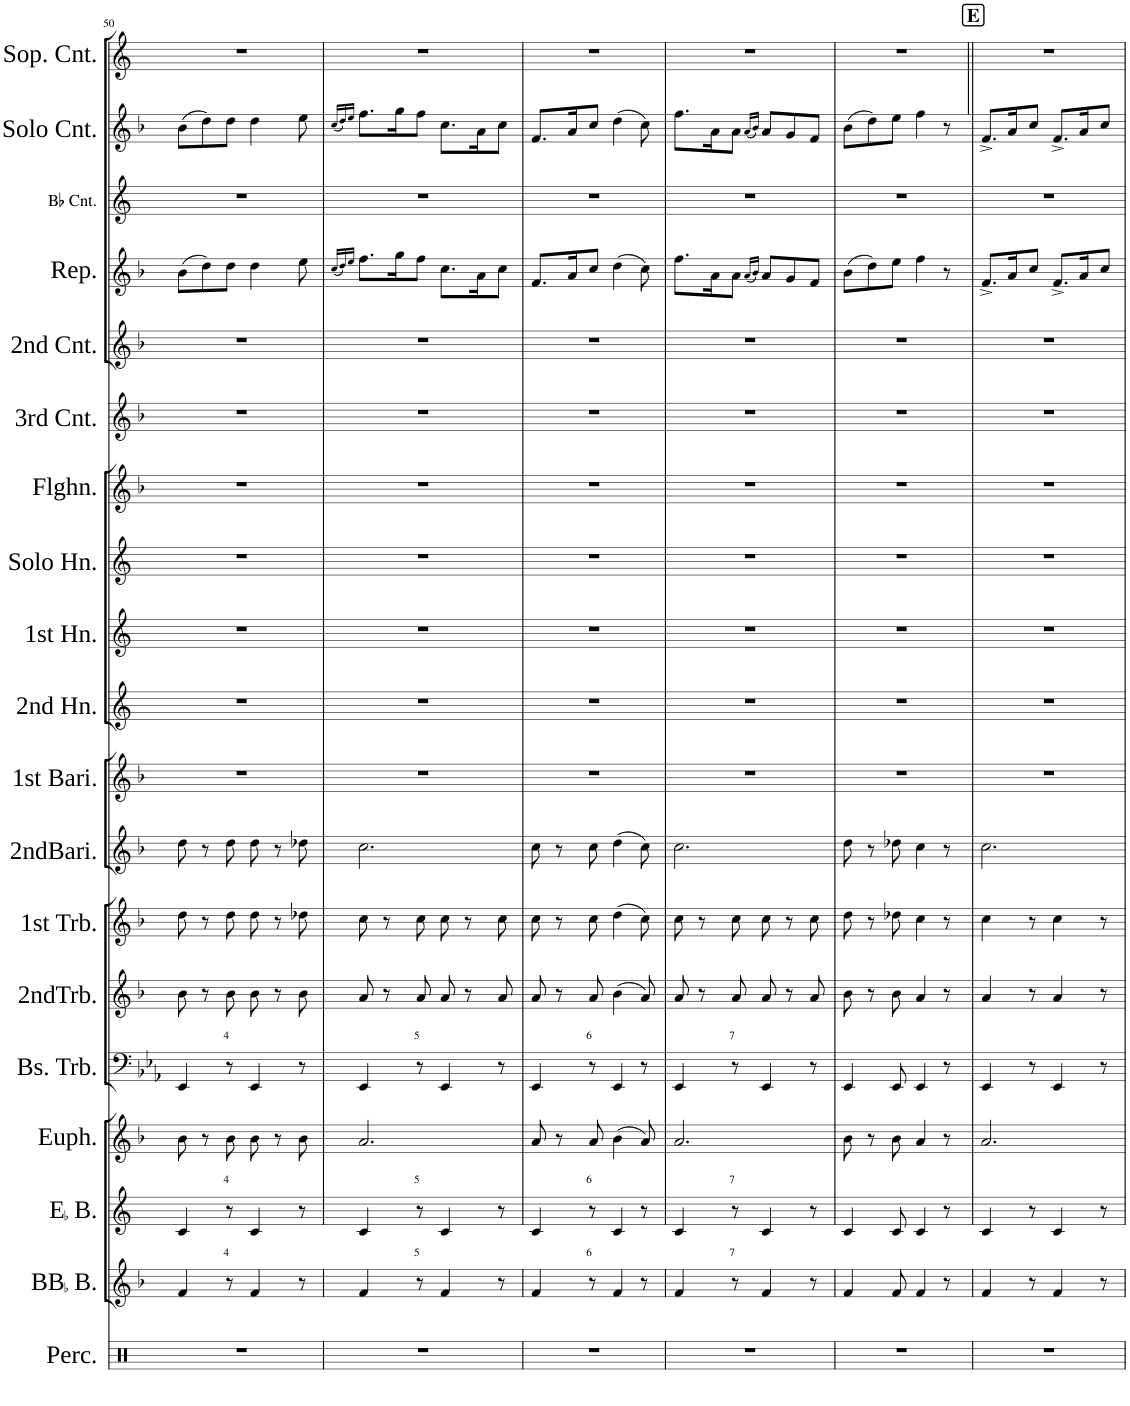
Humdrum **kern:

**kern	**kern	**kern	**kern	**kern	**kern	**kern	**kern	**kern	**kern	**kern	**kern	**kern	**kern	**kern	**kern	**kern	**kern	**kern
*part19	*part18	*part17	*part16	*part15	*part14	*part13	*part12	*part11	*part10	*part9	*part8	*part7	*part6	*part5	*part4	*part3	*part2	*part1
*staff19	*staff18	*staff17	*staff16	*staff15	*staff14	*staff13	*staff12	*staff11	*staff10	*staff9	*staff8	*staff7	*staff6	*staff5	*staff4	*staff3	*staff2	*staff1
*I"Percussion	*I"BBaccidentalFlat Bass	*I"EaccidentalFlat Bass	*I"Euphonium	*I"Bass Trombone	*I"2nd Trombone	*I"1st Trombone	*I"2nd Baritone	*I"1st Baritone	*I"2nd Horn	*I"1st Horn	*I"Solo Horn	*I"Flugel Horn	*I"3rd Cornet	*I"2nd Cornet	*I"Repiano	*I"Bb Cornet	*I"Solo Cornet	*I"Soprano Cornet
*I'Perc.	*I'BBaccidentalFlat B.	*I'EaccidentalFlat B.	*I'Euph.	*I'Bs. Trb.	*I'2ndTrb.	*I'1st Trb.	*I'2ndBari.	*I'1st Bari.	*I'2nd Hn.	*I'1st Hn.	*I'Solo Hn.	*I'Flghn.	*I'3rd Cnt.	*I'2nd Cnt.	*I'Rep.	*I'Bb Cnt.	*I'Solo Cnt.	*I'Sop. Cnt.
!!LO:PB:g=z
*clefX	*clefG2	*clefG2	*clefG2	*clefF4	*clefG2	*clefG2	*clefG2	*clefG2	*clefG2	*clefG2	*clefG2	*clefG2	*clefG2	*clefG2	*clefG2	*clefG2	*clefG2	*clefG2
*	*Trd15c26	*Trd12c21	*Trd8c14	*	*Trd8c14	*Trd8c14	*Trd8c14	*Trd8c14	*Trd5c9	*Trd5c9	*Trd5c9	*Trd1c2	*Trd1c2	*Trd1c2	*Trd1c2	*Trd1c2	*Trd1c2	*Trd-2c-3
*k[]	*k[b-]	*k[]	*k[b-]	*k[b-e-a-]	*k[b-]	*k[b-]	*k[b-]	*k[b-]	*k[]	*k[]	*k[]	*k[b-]	*k[b-]	*k[b-]	*k[b-]	*k[]	*k[b-]	*k[]
*M6/8	*M6/8	*M6/8	*M6/8	*M6/8	*M6/8	*M6/8	*M6/8	*M6/8	*M6/8	*M6/8	*M6/8	*M6/8	*M6/8	*M6/8	*M6/8	*M6/8	*M6/8	*M6/8
=50	=50	=50	=50	=50	=50	=50	=50	=50	=50	=50	=50	=50	=50	=50	=50	=50	=50	=50
2.r	4f/	4c/	8b-\	4EE-/	8b-\	8dd\	8dd\	2.r	2.r	2.r	2.r	2.r	2.r	2.r	(8b-\L	2.r	(8b-\L	2.r
.	.	.	8r	.	8r	8r	8r	.	.	.	.	.	.	.	8dd\)	.	8dd\)	.
!	!	!	!	!LO:TX:a:t=4	!	!	!	!	!	!	!	!	!	!	!	!	!	!
!	!	!LO:TX:a:t=4	!	!	!	!	!	!	!	!	!	!	!	!	!	!	!	!
!	!LO:TX:a:t=4	!	!	!	!	!	!	!	!	!	!	!	!	!	!	!	!	!
.	8r	8r	8b-\	8r	8b-\	8dd\	8dd\	.	.	.	.	.	.	.	8dd\J	.	8dd\J	.
.	4f/	4c/	8b-\	4EE-/	8b-\	8dd\	8dd\	.	.	.	.	.	.	.	4dd\	.	4dd\	.
.	.	.	8r	.	8r	8r	8r	.	.	.	.	.	.	.	.	.	.	.
.	8r	8r	8b-\	8r	8b-\	8dd-X\	8dd-X\	.	.	.	.	.	.	.	8ee\	.	8ee\	.
=51	=51	=51	=51	=51	=51	=51	=51	=51	=51	=51	=51	=51	=51	=51	=51	=51	=51	=51
.	.	.	.	.	.	.	.	.	.	.	.	.	.	.	(16qcc/LL	.	(16qcc/LL	.
.	.	.	.	.	.	.	.	.	.	.	.	.	.	.	16qdd/)	.	16qdd/)	.
.	.	.	.	.	.	.	.	.	.	.	.	.	.	.	16qee/JJ	.	16qee/JJ	.
2.r	4f/	4c/	2.a/	4EE-/	8a/	8cc\	2.cc\	2.r	2.r	2.r	2.r	2.r	2.r	2.r	8.ff\L	2.r	8.ff\L	2.r
.	.	.	.	.	8r	8r	.	.	.	.	.	.	.	.	.	.	.	.
.	.	.	.	.	.	.	.	.	.	.	.	.	.	.	16gg\K	.	16gg\K	.
!	!	!	!	!LO:TX:a:t=5	!	!	!	!	!	!	!	!	!	!	!	!	!	!
!	!	!LO:TX:a:t=5	!	!	!	!	!	!	!	!	!	!	!	!	!	!	!	!
!	!LO:TX:a:t=5	!	!	!	!	!	!	!	!	!	!	!	!	!	!	!	!	!
.	8r	8r	.	8r	8a/	8cc\	.	.	.	.	.	.	.	.	8ff\J	.	8ff\J	.
.	4f/	4c/	.	4EE-/	8a/	8cc\	.	.	.	.	.	.	.	.	8.cc\L	.	8.cc\L	.
.	.	.	.	.	8r	8r	.	.	.	.	.	.	.	.	.	.	.	.
.	.	.	.	.	.	.	.	.	.	.	.	.	.	.	16a\K	.	16a\K	.
.	8r	8r	.	8r	8a/	8cc\	.	.	.	.	.	.	.	.	8cc\J	.	8cc\J	.
=52	=52	=52	=52	=52	=52	=52	=52	=52	=52	=52	=52	=52	=52	=52	=52	=52	=52	=52
2.r	4f/	4c/	8a/	4EE-/	8a/	8cc\	8cc\	2.r	2.r	2.r	2.r	2.r	2.r	2.r	8.f/L	2.r	8.f/L	2.r
.	.	.	8r	.	8r	8r	8r	.	.	.	.	.	.	.	.	.	.	.
.	.	.	.	.	.	.	.	.	.	.	.	.	.	.	16a/K	.	16a/K	.
!	!	!	!	!LO:TX:a:t=6	!	!	!	!	!	!	!	!	!	!	!	!	!	!
!	!	!LO:TX:a:t=6	!	!	!	!	!	!	!	!	!	!	!	!	!	!	!	!
!	!LO:TX:a:t=6	!	!	!	!	!	!	!	!	!	!	!	!	!	!	!	!	!
.	8r	8r	8a/	8r	8a/	8cc\	8cc\	.	.	.	.	.	.	.	8cc/J	.	8cc/J	.
.	4f/	4c/	(4b-\	4EE-/	(4b-\	(4dd\	(4dd\	.	.	.	.	.	.	.	(4dd\	.	(4dd\	.
.	8r	8r	8a/)	8r	8a/)	8cc\)	8cc\)	.	.	.	.	.	.	.	8cc\)	.	8cc\)	.
=53	=53	=53	=53	=53	=53	=53	=53	=53	=53	=53	=53	=53	=53	=53	=53	=53	=53	=53
2.r	4f/	4c/	2.a/	4EE-/	8a/	8cc\	2.cc\	2.r	2.r	2.r	2.r	2.r	2.r	2.r	8.ff\L	2.r	8.ff\L	2.r
.	.	.	.	.	8r	8r	.	.	.	.	.	.	.	.	.	.	.	.
.	.	.	.	.	.	.	.	.	.	.	.	.	.	.	16a\K	.	16a\K	.
!	!	!	!	!LO:TX:a:t=7	!	!	!	!	!	!	!	!	!	!	!	!	!	!
!	!	!LO:TX:a:t=7	!	!	!	!	!	!	!	!	!	!	!	!	!	!	!	!
!	!LO:TX:a:t=7	!	!	!	!	!	!	!	!	!	!	!	!	!	!	!	!	!
.	8r	8r	.	8r	8a/	8cc\	.	.	.	.	.	.	.	.	8a\J	.	8a\J	.
.	.	.	.	.	.	.	.	.	.	.	.	.	.	.	(16qa/LL	.	(16qa/LL	.
.	.	.	.	.	.	.	.	.	.	.	.	.	.	.	16qb-/JJ)	.	16qb-/JJ)	.
.	4f/	4c/	.	4EE-/	8a/	8cc\	.	.	.	.	.	.	.	.	8a/L	.	8a/L	.
.	.	.	.	.	8r	8r	.	.	.	.	.	.	.	.	8g/	.	8g/	.
.	8r	8r	.	8r	8a/	8cc\	.	.	.	.	.	.	.	.	8f/J	.	8f/J	.
=54	=54	=54	=54	=54	=54	=54	=54	=54	=54	=54	=54	=54	=54	=54	=54	=54	=54	=54
2.r	4f/	4c/	8b-\	4EE-/	8b-\	8dd\	8dd\	2.r	2.r	2.r	2.r	2.r	2.r	2.r	(8b-\L	2.r	(8b-\L	2.r
.	.	.	8r	.	8r	8r	8r	.	.	.	.	.	.	.	8dd\)	.	8dd\)	.
.	8f/	8c/	8b-\	8EE-/	8b-\	8dd-X\	8dd-X\	.	.	.	.	.	.	.	8ee\J	.	8ee\J	.
.	4f/	4c/	4a/	4EE-/	4a/	4cc\	4cc\	.	.	.	.	.	.	.	4ff\	.	4ff\	.
.	8r	8r	8r	8r	8r	8r	8r	.	.	.	.	.	.	.	8r	.	8r	.
!!LO:REH:place=s1:a:B:cj:fs=14:t=E
=55||	=55||	=55||	=55||	=55||	=55||	=55||	=55||	=55||	=55||	=55||	=55||	=55||	=55||	=55||	=55||	=55||	=55||	=55||
2.r	4f/	4c/	2.a/	4EE-/	4a/	4cc\	2.cc\	2.r	2.r	2.r	2.r	2.r	2.r	2.r	8.f^/L	2.r	8.f^/L	2.r
.	.	.	.	.	.	.	.	.	.	.	.	.	.	.	16a/K	.	16a/K	.
.	8r	8r	.	8r	8r	8r	.	.	.	.	.	.	.	.	8cc/J	.	8cc/J	.
.	4f/	4c/	.	4EE-/	4a/	4cc\	.	.	.	.	.	.	.	.	8.f^/L	.	8.f^/L	.
.	.	.	.	.	.	.	.	.	.	.	.	.	.	.	16a/K	.	16a/K	.
.	8r	8r	.	8r	8r	8r	.	.	.	.	.	.	.	.	8cc/J	.	8cc/J	.
=	=	=	=	=	=	=	=	=	=	=	=	=	=	=	=	=	=	=
*-	*-	*-	*-	*-	*-	*-	*-	*-	*-	*-	*-	*-	*-	*-	*-	*-	*-	*-
